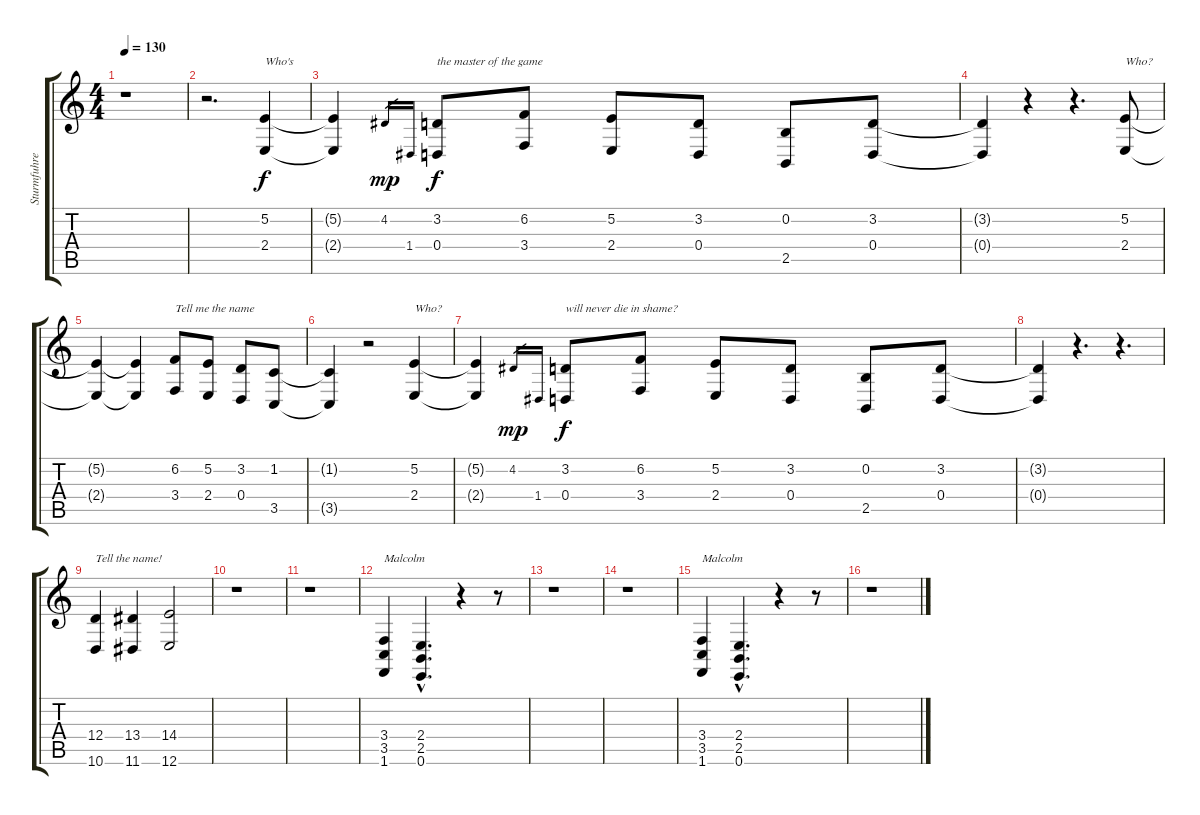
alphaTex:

\track ("Sturmfuhrer" "Sturmfuhre") {instrument lead7fifths}
\staff {score tabs}
\tuning (E4 B3 G3 D3 A2 E2) {hide}
\ts (4 4)
\tempo 130
\clef g2
\ks c
r.1{dy fff} |
r.2{d} (5.2 2.4).4{txt "Who's" dy f} |
(5.2{t} 2.4{t}).4 4.2.16{gr dy mp} 1.4.16{gr} (3.2 0.4).8{txt "the master of the game" dy f} (6.2 3.4).8 (5.2 2.4).8 (3.2 0.4).8 (0.2 2.5).8 (3.2 0.4).8 |
(3.2{t} 0.4{t}).4 r.4 r.4{d} (5.2 2.4).8{txt "Who?"} |
(5.2{t} 2.4{t}).4 (5.2{t} 2.4{t}).4 (6.2 3.4).8{txt "Tell me the name"} (5.2 2.4).8 (3.2 0.4).8 (1.2 3.5).8 |
(1.2{t} 3.5{t}).4 r.2 (5.2 2.4).4{txt "Who?"} |
(5.2{t} 2.4{t}).4 4.2.16{gr dy mp} 1.4.16{gr} (3.2 0.4).8{txt "will never die in shame?" dy f} (6.2 3.4).8 (5.2 2.4).8 (3.2 0.4).8 (0.2 2.5).8 (3.2 0.4).8 |
(3.2{t} 0.4{t}).4 r.4{d} r.4{d} |
(12.4 10.6).4{txt "Tell the name!"} (13.4 11.6).4 (14.4 12.6).2 |
r.1 |
r.1 |
(3.4 3.5 1.6).4{txt "Malcolm"} (2.4{hac} 2.5{hac} 0.6{hac}).4{d} r.4 r.8 |
r.1 |
r.1 |
(3.4 3.5 1.6).4{txt "Malcolm"} (2.4{hac} 2.5{hac} 0.6{hac}).4{d} r.4 r.8 |
r.1
